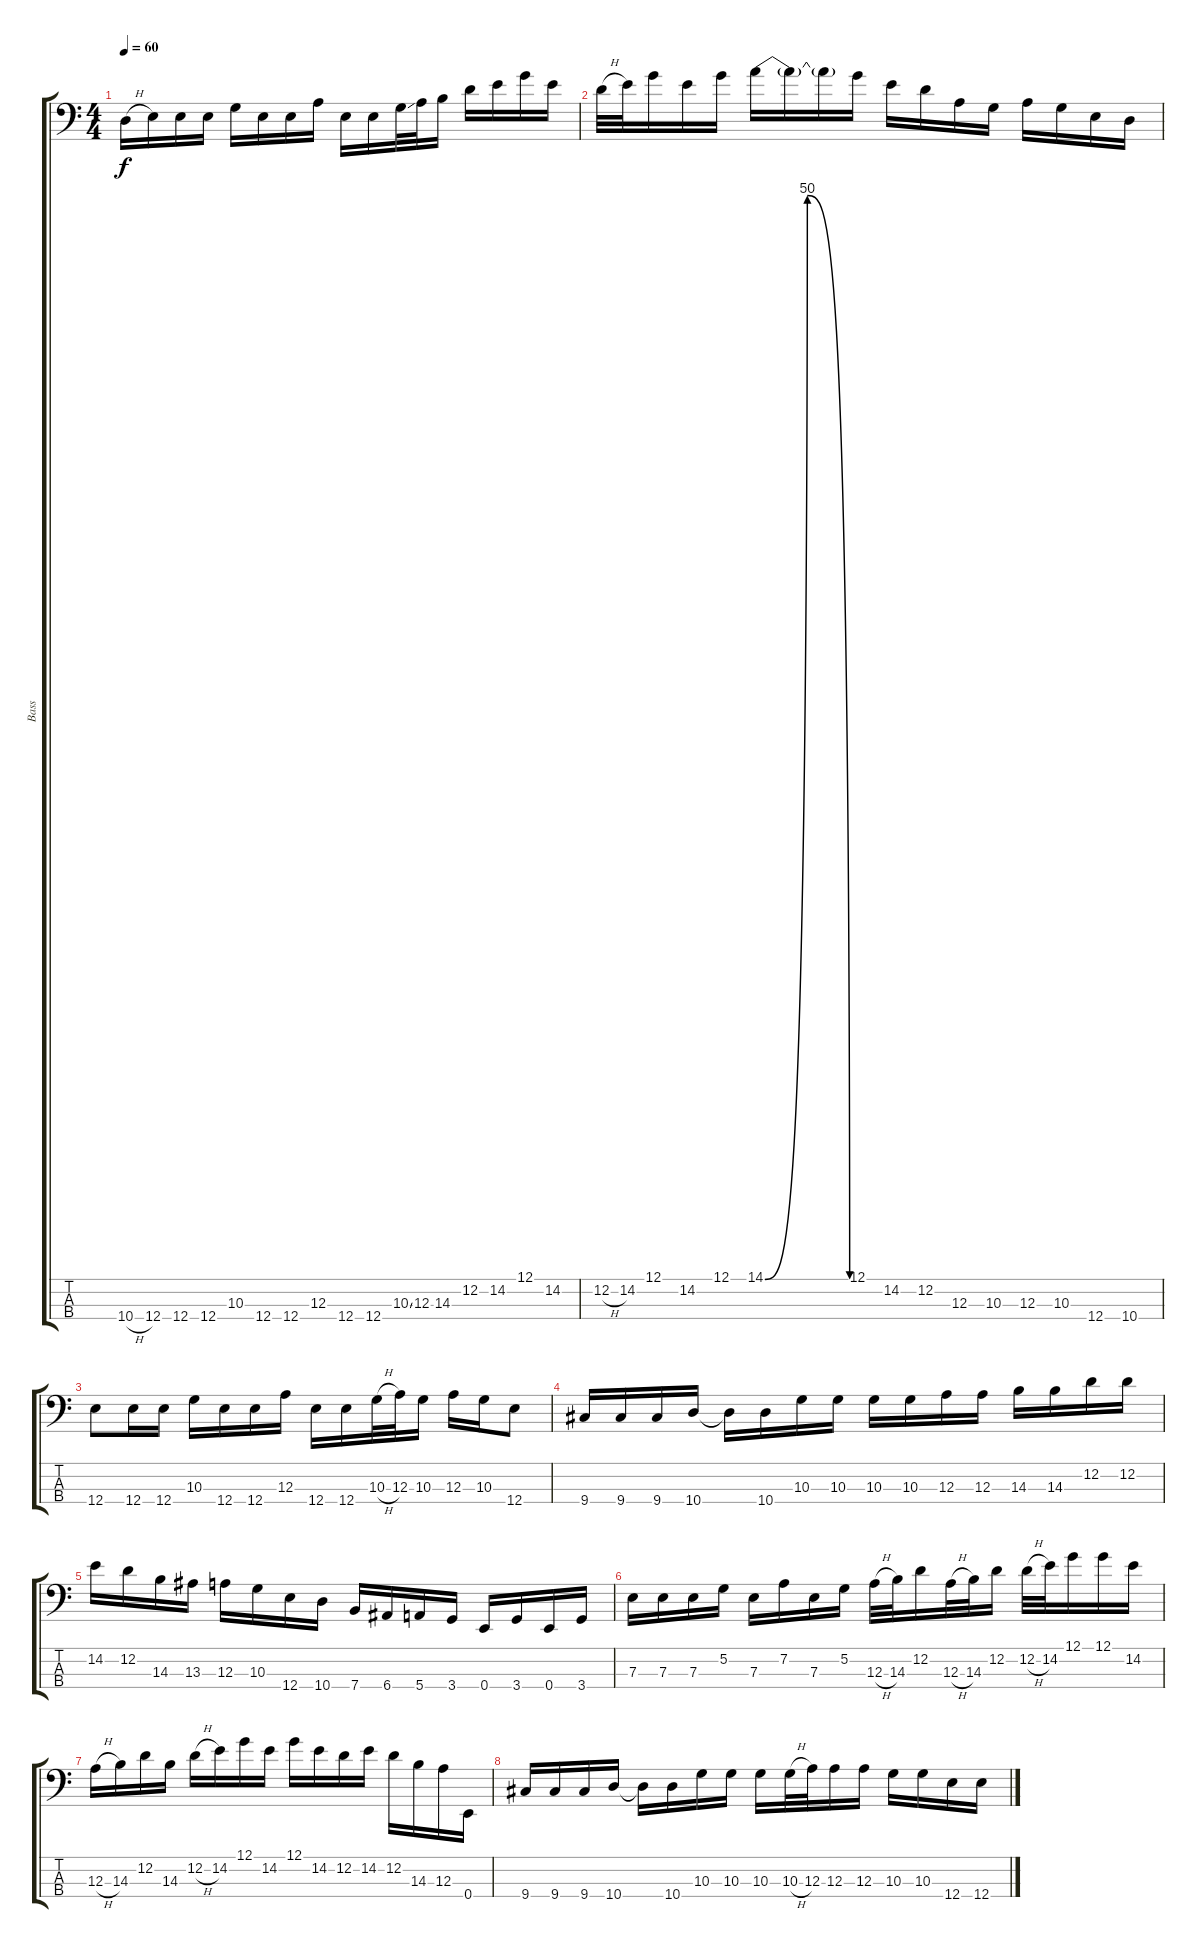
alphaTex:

\track ("Bass" "Bass") {instrument electricbassfinger}
\staff {score tabs}
\tuning (G2 D2 A1 E1) {hide}
\ts (4 4)
\tempo 60
\clef f4
\ks c
10.4{h}.16{dy f} 12.4.16 12.4.16 12.4.16 10.3.16 12.4.16 12.4.16 12.3.16 12.4.16 12.4.16 10.3{ss}.32 12.3.32 14.3.16 12.2.16 14.2.16 12.1.16 14.2.16 |
12.2{h}.32 14.2.32 12.1.16 14.2.16 12.1.16 14.1{be (bendrelease 0 0 150 200 150 200 300 0)}.16 14.1{t}.16 14.1{t}.16 12.1.16 14.2.16 12.2.16 12.3.16 10.3.16 12.3.16 10.3.16 12.4.16 10.4.16 |
12.4.8 12.4.16 12.4.16 10.3.16 12.4.16 12.4.16 12.3.16 12.4.16 12.4.16 10.3{h}.32 12.3.32 10.3.16 12.3.16 10.3.16 12.4.8 |
9.4.16 9.4.16 9.4.16 10.4.16 10.4{t}.16 10.4.16 10.3.16 10.3.16 10.3.16 10.3.16 12.3.16 12.3.16 14.3.16 14.3.16 12.2.16 12.2.16 |
14.2.16 12.2.16 14.3.16 13.3.16 12.3.16 10.3.16 12.4.16 10.4.16 7.4.16 6.4.16 5.4.16 3.4.16 0.4.16 3.4.16 0.4.16 3.4.16 |
7.3.16 7.3.16 7.3.16 5.2.16 7.3.16 7.2.16 7.3.16 5.2.16 12.3{h}.32 14.3.32 12.2.16 12.3{h}.32 14.3.32 12.2.16 12.2{h}.32 14.2.32 12.1.16 12.1.16 14.2.16 |
12.3{h}.16 14.3.16 12.2.16 14.3.16 12.2{h}.16 14.2.16 12.1.16 14.2.16 12.1.16 14.2.16 12.2.16 14.2.16 12.2.16 14.3.16 12.3.16 0.4.16 |
9.4.16 9.4.16 9.4.16 10.4.16 10.4{t}.16 10.4.16 10.3.16 10.3.16 10.3.16 10.3{h}.32 12.3.32 12.3.16 12.3.16 10.3.16 10.3.16 12.4.16 12.4.16
